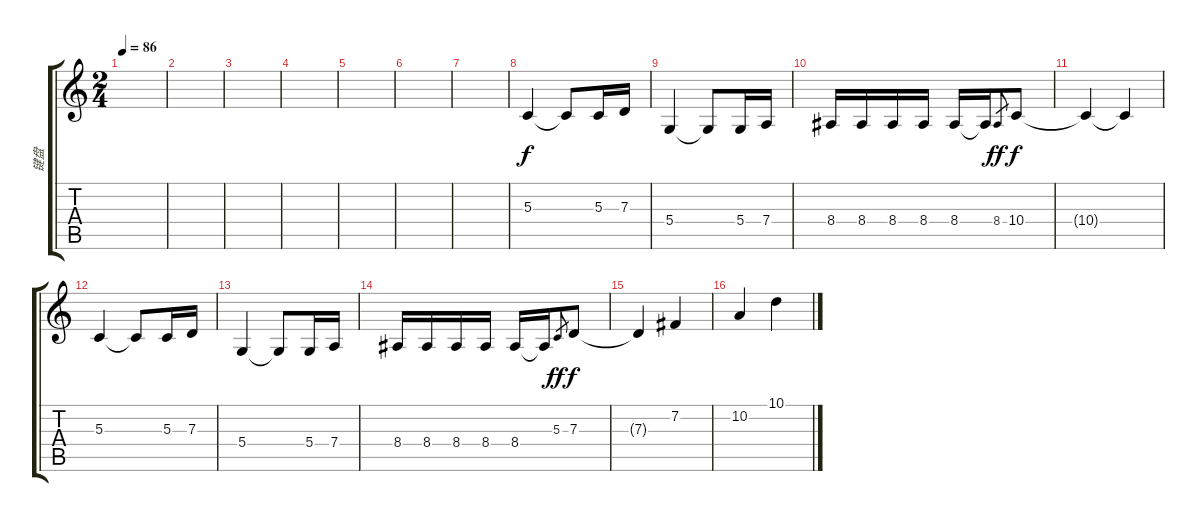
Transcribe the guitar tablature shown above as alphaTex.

\track ("键盘" "键盘") {instrument electricgrandpiano}
\staff {score tabs}
\tuning (E4 B3 G3 D3 A2 E2) {hide}
\ts (2 4)
\tempo 86
\clef g2
\ks c
|
|
|
|
|
|
|
5.3.4{volume 16 instrument synthstrings1} 5.3{t}.8 5.3.16 7.3.16 |
5.4.4 5.4{t}.8 5.4.16 7.4.16 |
8.4.16 8.4.16 8.4.16 8.4.16 8.4.16 8.4{t}.16 8.4.8{gr dy ff} 10.4.8{dy f} |
10.4{t}.4 10.4{t}.4 |
5.3.4 5.3{t}.8 5.3.16 7.3.16 |
5.4.4 5.4{t}.8 5.4.16 7.4.16 |
8.4.16 8.4.16 8.4.16 8.4.16 8.4.16 8.4{t}.16 5.3.8{gr dy ff} 7.3.8{dy f} |
7.3{t}.4 7.2.4 |
10.2.4 10.1.4
